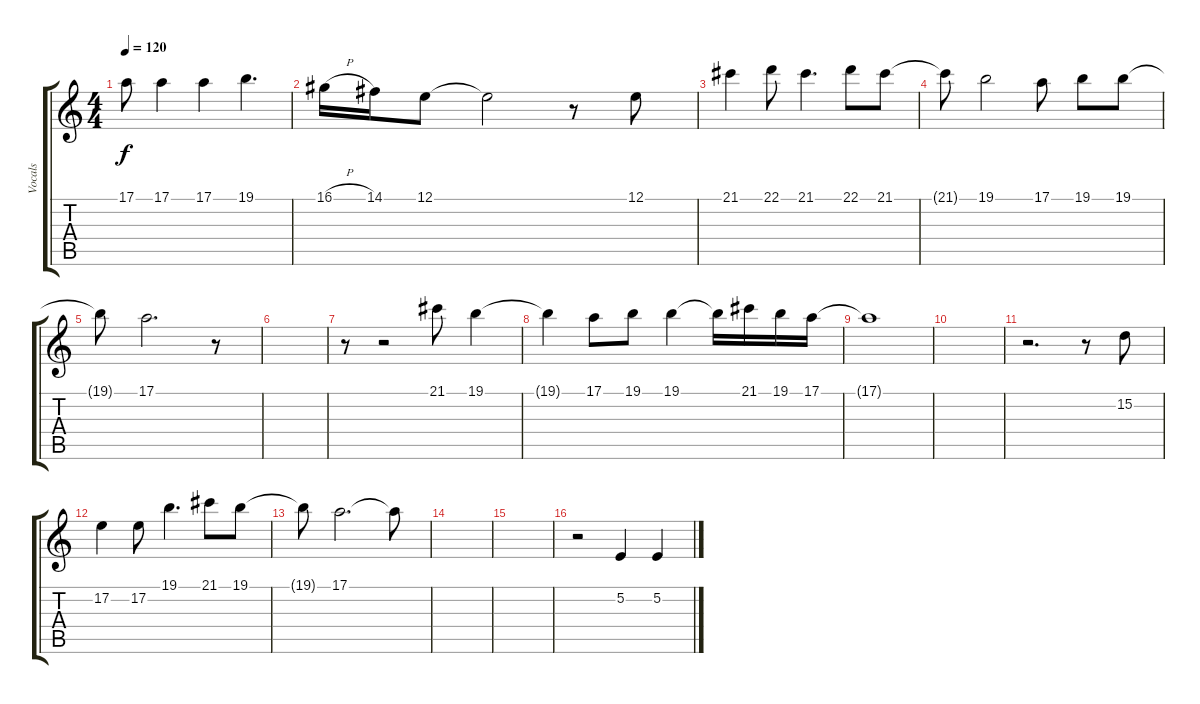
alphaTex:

\track ("Vocals" "Vocals") {instrument viola}
\staff {score tabs}
\tuning (E4 B3 G3 D3 A2 E2) {hide}
\ts (4 4)
\tempo 120
\clef g2
\ks c
17.1.8{dy f} 17.1.4 17.1.4 19.1.4{d} |
16.1{h}.16 14.1.16 12.1.8 12.1{t}.2 r.8 12.1.8 |
21.1.4 22.1.8 21.1.4{d} 22.1.8 21.1.8 |
21.1{t}.8 19.1.2 17.1.8 19.1.8 19.1.8 |
19.1{t}.8 17.1.2{d} r.8 |
|
r.8 r.2 21.1.8 19.1.4 |
19.1{t}.4 17.1.8 19.1.8 19.1.4 19.1{t}.16 21.1.16 19.1.16 17.1.16 |
17.1{t}.1 |
|
r.2{d} r.8 15.2.8 |
17.2.4 17.2.8 19.1.4{d} 21.1.8 19.1.8 |
19.1{t}.8 17.1.2{d} 17.1{t}.8 |
|
|
r.2 5.2.4 5.2.4
